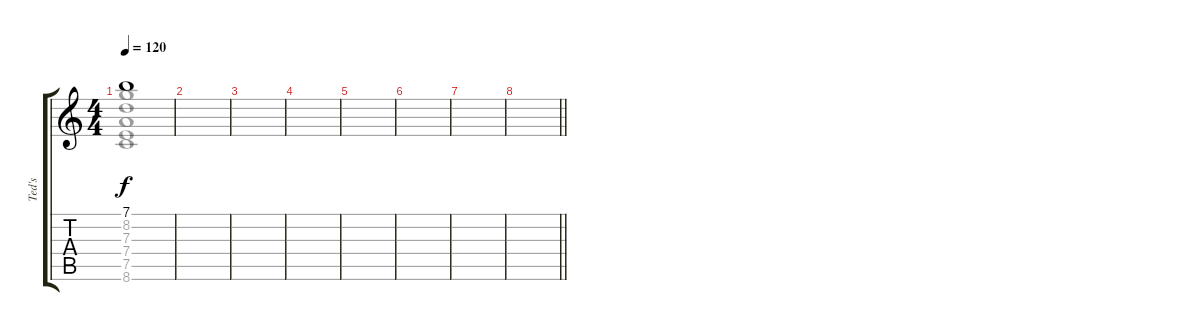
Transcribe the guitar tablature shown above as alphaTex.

\track ("Ted's" "Ted's") {instrument electricguitarjazz}
\staff {score tabs}
\tuning (E4 B3 G3 D3 A2 E2) {hide}
\voice
\ts (4 4)
\tempo 120
\clef g2
\ks c
7.1.1{dy f} |
|
|
|
|
|
|
\barLineRight lightlight
|
|
|
|
|
|
|
|
\voice
\clef g2
\ottava regular
\simile none
\ks c
(8.2 7.3 7.4 7.5 8.6).1{dy f} |
|
|
|
|
|
|
\barLineRight lightlight
|
|
|
|
|
|
|
|
